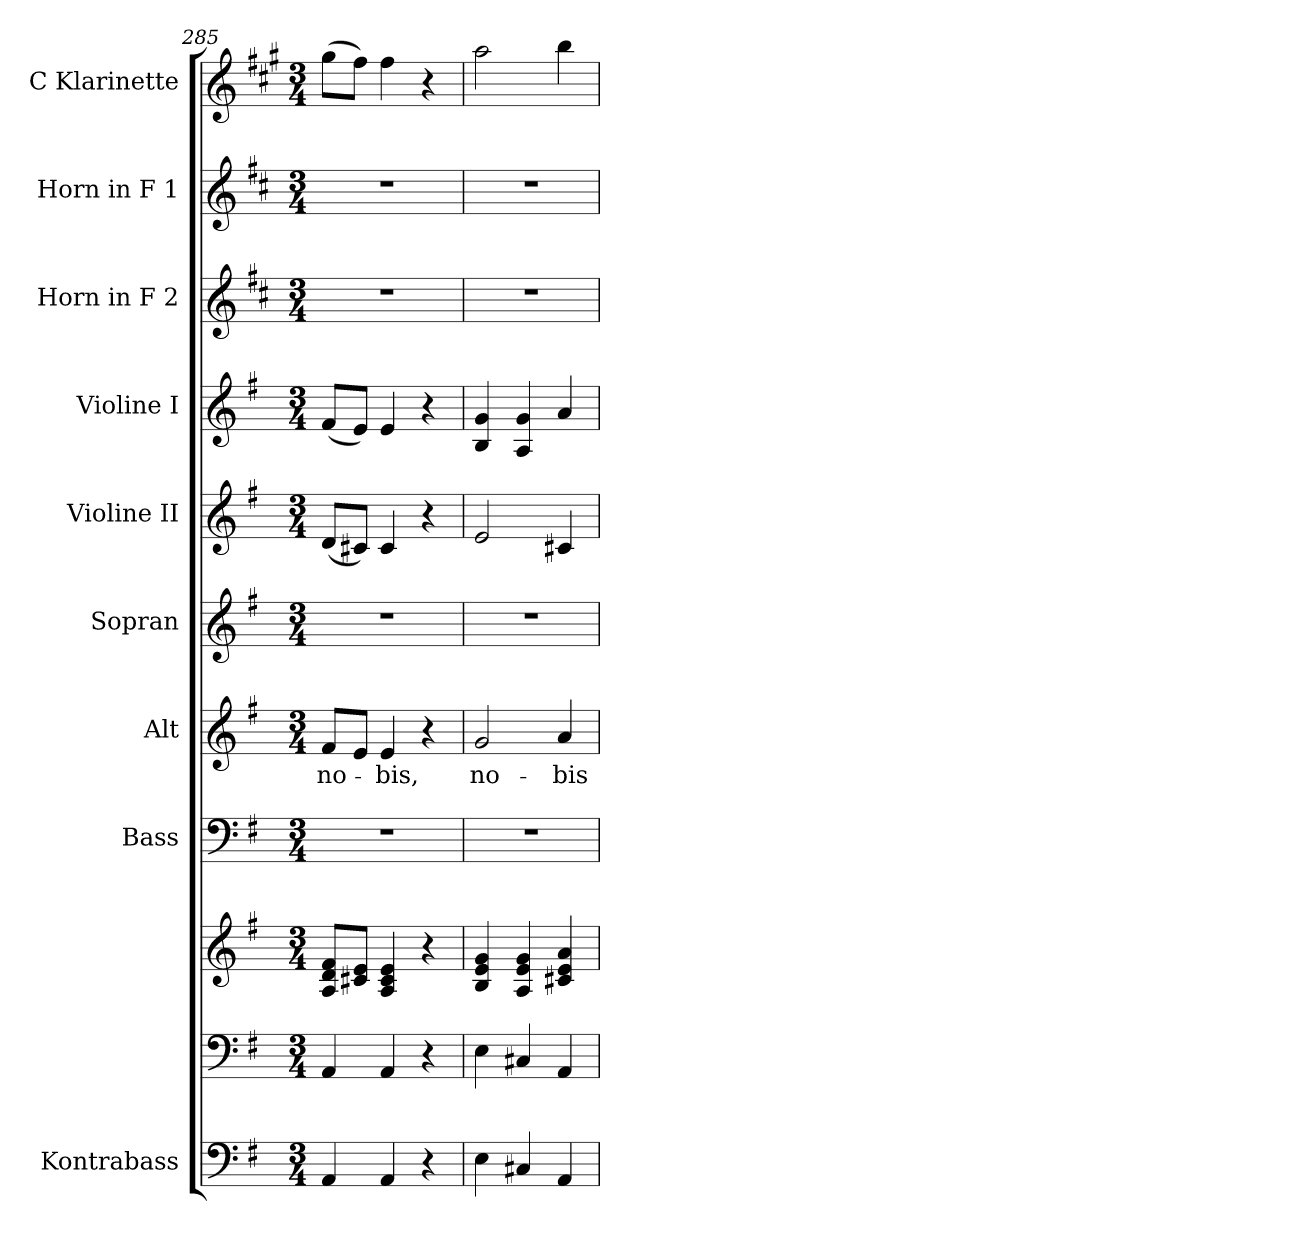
**kern	**kern	**kern	**kern	**kern	**text	**kern	**kern	**kern	**kern	**kern	**kern
*part10	*part9	*part9	*part8	*part7	*part7	*part6	*part5	*part4	*part3	*part2	*part1
*staff11	*staff10	*staff9	*staff8	*staff7	*staff7	*staff6	*staff5	*staff4	*staff3	*staff2	*staff1
*I"Kontrabass	*	*	*I"Bass	*I"Alt	*	*I"Sopran	*I"Violine II	*I"Violine I	*I"Horn in F 2	*I"Horn in F 1	*I"C Klarinette
*I'Kb.	*	*	*I'B.	*I'A.	*	*I'S.	*I'Vl. II	*I'Vl. I	*	*	*I'Kl.
*clefF4	*clefF4	*clefG2	*clefF4	*clefG2	*	*clefG2	*clefG2	*clefG2	*clefG2	*clefG2	*clefG2
*ITrd7c12	*	*	*	*	*	*	*	*	*ITrd4c7	*ITrd4c7	*ITrd1c2
*k[f#]	*k[f#]	*k[f#]	*k[f#]	*k[f#]	*	*k[f#]	*k[f#]	*k[f#]	*k[f#]	*k[f#]	*k[f#]
*G:	*G:	*G:	*G:	*G:	*	*G:	*G:	*G:	*G:	*G:	*G:
*M3/4	*M3/4	*M3/4	*M3/4	*M3/4	*	*M3/4	*M3/4	*M3/4	*M3/4	*M3/4	*M3/4
=285	=285	=285	=285	=285	=285	=285	=285	=285	=285	=285	=285
!	!	!	!	!	!LO:LY:b	!	!	!	!	!	!
4AAA/	4AA/	8A/ 8d/ 8f#/L	2.r	8f#/L	no-	2.r	(<8d/L	(<8f#/L	2.r	2.r	(>8ff#\L
.	.	8c#X/ 8e/J	.	8e/J	.	.	8c#X/J)	8e/J)	.	.	8ee\J)
!	!	!	!	!	!LO:LY:b	!	!	!	!	!	!
4AAA/	4AA/	4A/ 4c#/ 4e/	.	4e/	-bis,	.	4c#/	4e/	.	.	4ee\
4r	4r	4r	.	4r	.	.	4r	4r	.	.	4r
=286	=286	=286	=286	=286	=286	=286	=286	=286	=286	=286	=286
!	!	!	!	!	!LO:LY:b	!	!	!	!	!	!
4EE\	4E\	4B/ 4e/ 4g/	2.r	2g/	no-	2.r	2e/	4B/ 4g/	2.r	2.r	2gg\
4CC#X/	4C#X/	4A/ 4e/ 4g/	.	.	.	.	.	4A/ 4g/	.	.	.
!	!	!	!	!	!LO:LY:b	!	!	!	!	!	!
4AAA/	4AA/	4c#X/ 4e/ 4a/	.	4a/	-bis	.	4c#X/	4a/	.	.	4aa\
=	=	=	=	=	=	=	=	=	=	=	=
*-	*-	*-	*-	*-	*-	*-	*-	*-	*-	*-	*-
